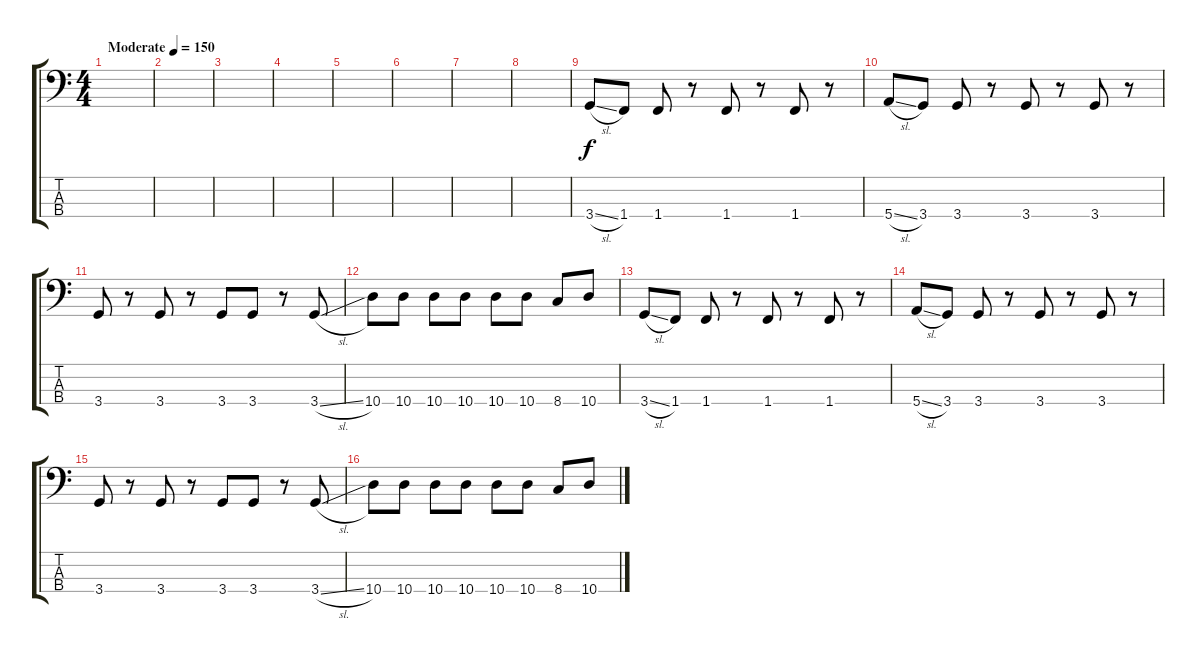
\track "" {instrument electricbasspick}
\staff {score tabs}
\tuning (G2 D2 A1 E1) {hide}
\ts (4 4)
\tempo (150 "Moderate")
\clef f4
\ks c
|
|
|
|
|
|
|
|
3.4{sl}.8 1.4.8 1.4.8 r.8 1.4.8 r.8 1.4.8 r.8 |
5.4{sl}.8 3.4.8 3.4.8 r.8 3.4.8 r.8 3.4.8 r.8 |
3.4.8 r.8 3.4.8 r.8 3.4.8 3.4.8 r.8 3.4{sl}.8 |
10.4.8 10.4.8 10.4.8 10.4.8 10.4.8 10.4.8 8.4.8 10.4.8 |
3.4{sl}.8 1.4.8 1.4.8 r.8 1.4.8 r.8 1.4.8 r.8 |
5.4{sl}.8 3.4.8 3.4.8 r.8 3.4.8 r.8 3.4.8 r.8 |
3.4.8 r.8 3.4.8 r.8 3.4.8 3.4.8 r.8 3.4{sl}.8 |
10.4.8 10.4.8 10.4.8 10.4.8 10.4.8 10.4.8 8.4.8 10.4.8
